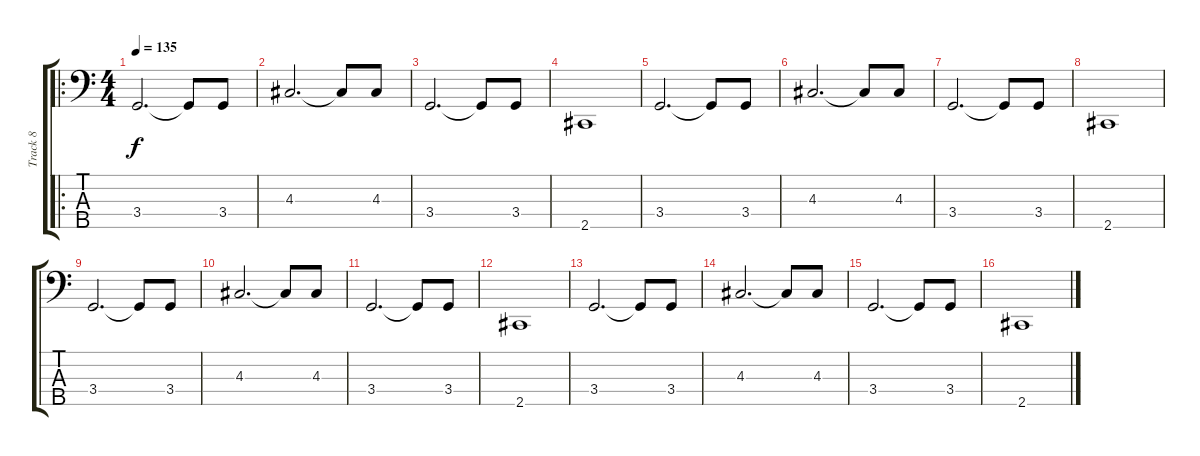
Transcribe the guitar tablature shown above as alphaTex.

\track ("Track 8" "Track 8") {instrument electricbassfinger}
\staff {score tabs}
\tuning (G2 D2 A1 E1 B0) {hide}
\ro
\ts (4 4)
\tempo 135
\clef f4
\ks c
3.4.2{d dy f} 3.4{t}.8 3.4.8 |
4.3.2{d} 4.3{t}.8 4.3.8 |
3.4.2{d} 3.4{t}.8 3.4.8 |
2.5.1 |
3.4.2{d} 3.4{t}.8 3.4.8 |
4.3.2{d} 4.3{t}.8 4.3.8 |
3.4.2{d} 3.4{t}.8 3.4.8 |
2.5.1 |
3.4.2{d} 3.4{t}.8 3.4.8 |
4.3.2{d} 4.3{t}.8 4.3.8 |
3.4.2{d} 3.4{t}.8 3.4.8 |
2.5.1 |
3.4.2{d} 3.4{t}.8 3.4.8 |
4.3.2{d} 4.3{t}.8 4.3.8 |
3.4.2{d} 3.4{t}.8 3.4.8 |
2.5.1
